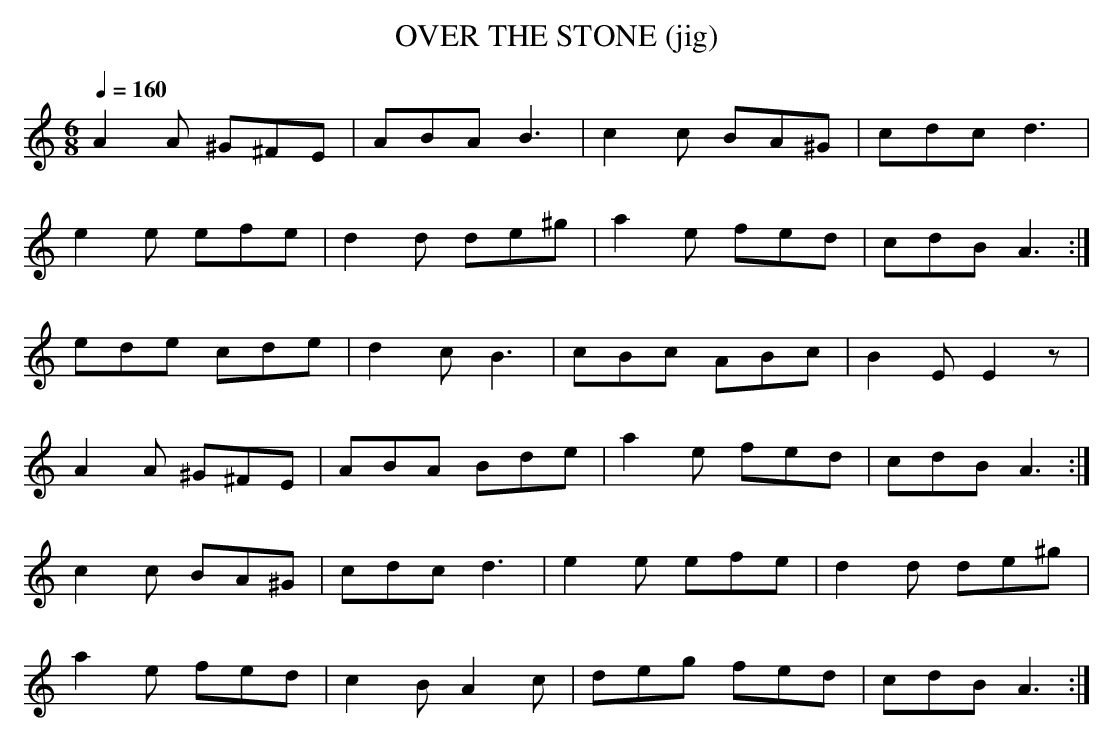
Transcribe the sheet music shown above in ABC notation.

X:1
T:OVER THE STONE (jig)
Q:1/4=160
M:6/8
L:1/8
K:Am
A2A ^G^FE|ABA B3|c2c BA^G|cdc d3 |
e2e efe|d2d de^g|a2e fed|cdB A3 :|
ede cde|d2c B3|cBc ABc|B2E E2z |
A2A ^G^FE|ABA Bde|a2e fed|cdB A3 :|
c2c BA^G|cdc d3|e2e efe|d2d de^g |
a2e fed|c2B A2c|deg fed|cdB A3 :|
